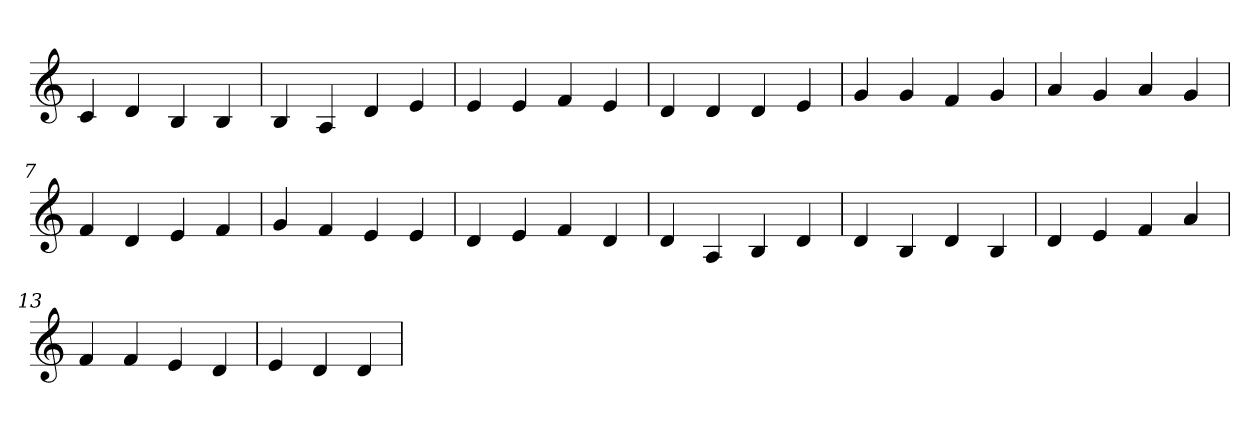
**kern
*part1
*staff1
*clefG2
=1
4c
4d
4B
4B
=2
4B
4A
4d
4e
=3
4e
4e
4f
4e
=4
4d
4d
4d
4e
=5
4g
4g
4f
4g
=6
4a
4g
4a
4g
=7
4f
4d
4e
4f
=8
4g
4f
4e
4e
=9
4d
4e
4f
4d
=10
4d
4A
4B
4d
=11
4d
4B
4d
4B
=12
4d
4e
4f
4a
=13
4f
4f
4e
4d
=14
4e
4d
4d
=
*-
